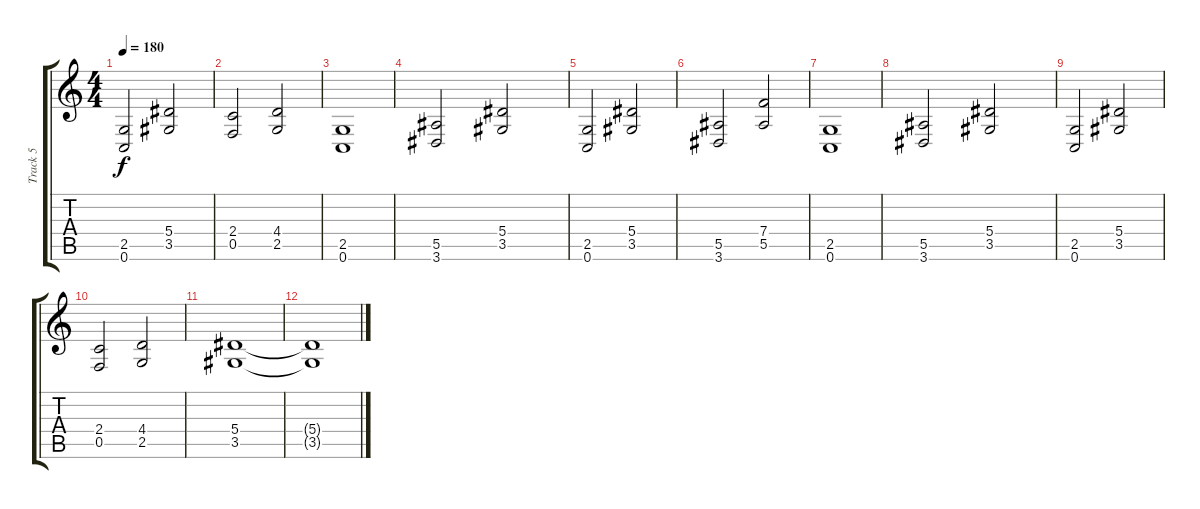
\track ("Track 5" "Track 5") {instrument distortionguitar}
\staff {score tabs}
\tuning (C4 G3 Eb3 Bb2 F2 C2) {hide}
\ts (4 4)
\tempo 180
\clef g2
\ks c
(2.5 0.6).2{dy f} (5.4 3.5).2 |
(2.4 0.5).2 (4.4 2.5).2 |
(2.5 0.6).1 |
(5.5 3.6).2 (5.4 3.5).2 |
(2.5 0.6).2 (5.4 3.5).2 |
(5.5 3.6).2 (7.4 5.5).2 |
(2.5 0.6).1 |
(5.5 3.6).2 (5.4 3.5).2 |
(2.5 0.6).2 (5.4 3.5).2 |
(2.4 0.5).2 (4.4 2.5).2 |
(5.4 3.5).1 |
(5.4{t} 3.5{t}).1
